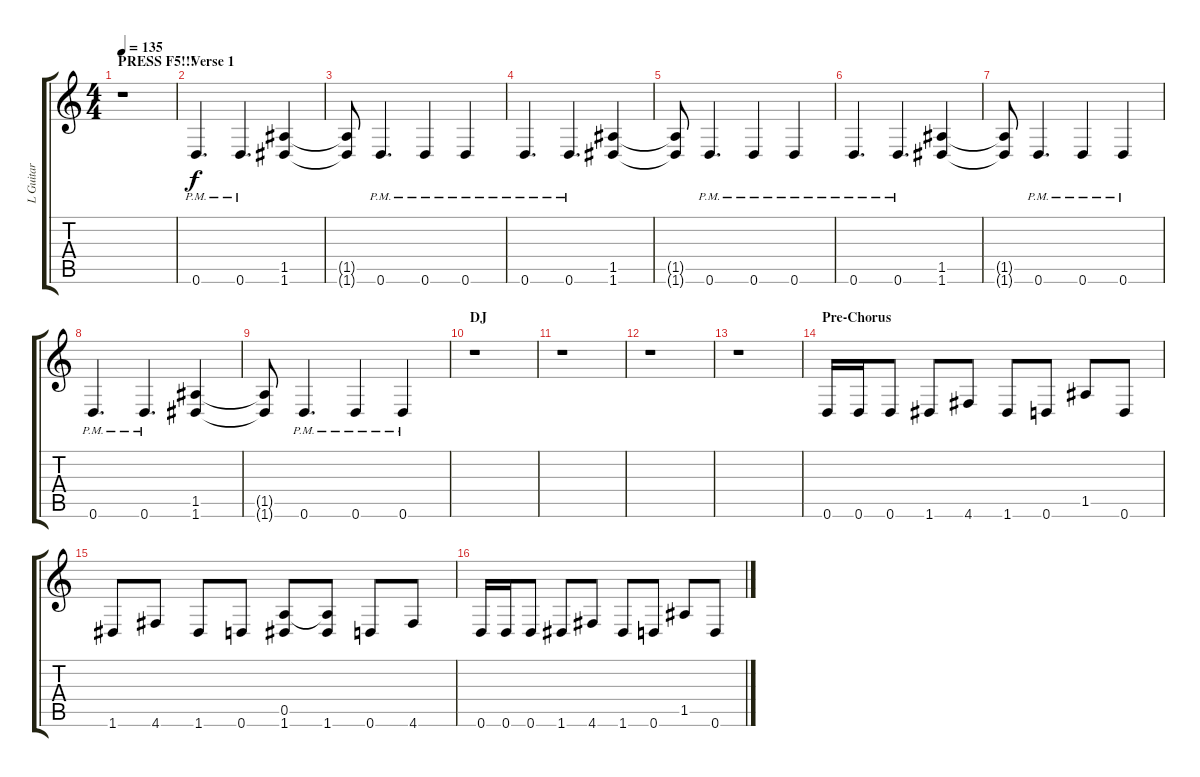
\track ("L Guitar" "L Guitar") {instrument distortionguitar}
\staff {score tabs}
\tuning (E4 B3 G3 D3 A2 D2) {hide}
\ts (4 4)
\section ("" "PRESS F5!!!")
\tempo 135
\clef g2
\ks c
r.1{dy f instrument distortionguitar} |
\section ("" "Verse 1")
0.6{pm}.4{d} 0.6{pm}.4{d} (1.5 1.6).4 |
(1.5{t} 1.6{t}).8 0.6{pm}.4{d} 0.6{pm}.4 0.6{pm}.4 |
0.6{pm}.4{d} 0.6{pm}.4{d} (1.5 1.6).4 |
(1.5{t} 1.6{t}).8 0.6{pm}.4{d} 0.6{pm}.4 0.6{pm}.4 |
0.6{pm}.4{d} 0.6{pm}.4{d} (1.5 1.6).4 |
(1.5{t} 1.6{t}).8 0.6{pm}.4{d} 0.6{pm}.4 0.6{pm}.4 |
0.6{pm}.4{d} 0.6{pm}.4{d} (1.5 1.6).4 |
(1.5{t} 1.6{t}).8 0.6{pm}.4{d} 0.6{pm}.4 0.6{pm}.4 |
\section ("" "DJ")
r.1 |
r.1 |
r.1 |
r.1 |
\section ("" "Pre-Chorus")
0.6.16 0.6.16 0.6.8 1.6.8 4.6.8 1.6.8 0.6.8 1.5.8 0.6.8 |
1.6.8 4.6.8 1.6.8 0.6.8 (0.5 1.6).8 (0.5{t} 1.6).8 0.6.8 4.6.8 |
0.6.16 0.6.16 0.6.8 1.6.8 4.6.8 1.6.8 0.6.8 1.5.8 0.6.8
